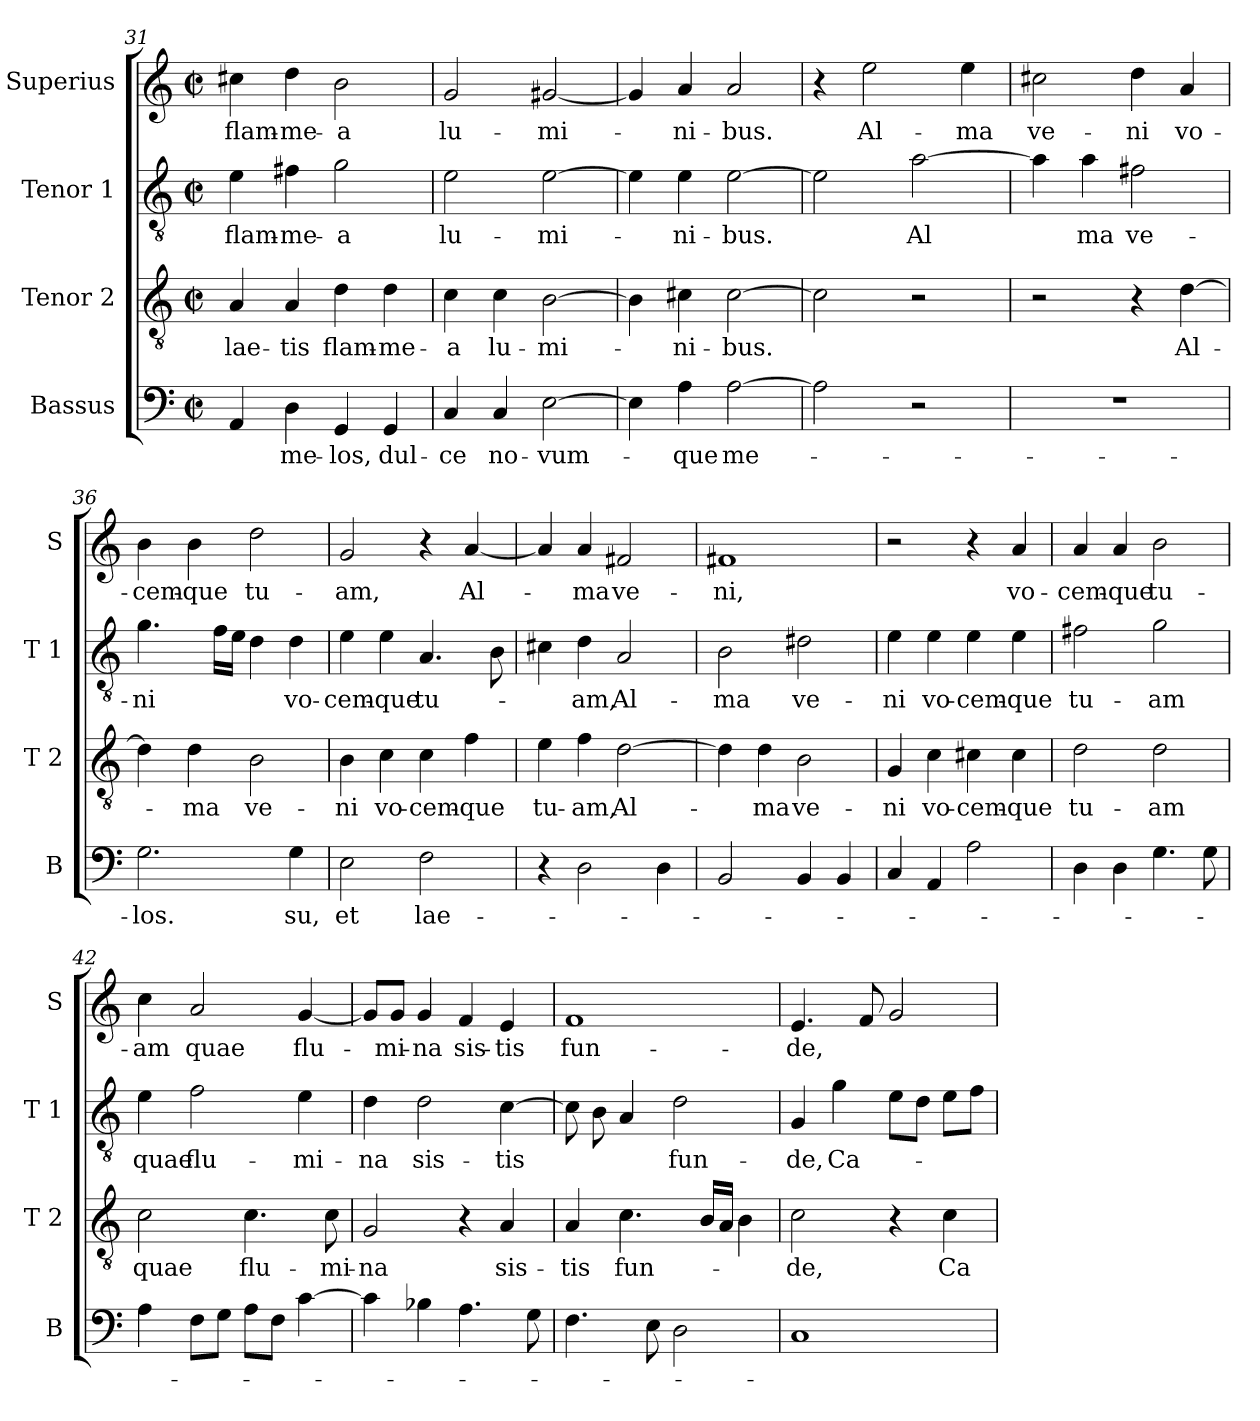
**kern	**text	**kern	**text	**kern	**text	**kern	**text
*part4	*part4	*part3	*part3	*part2	*part2	*part1	*part1
*staff4	*staff4	*staff3	*staff3	*staff2	*staff2	*staff1	*staff1
*I"Bassus	*	*I"Tenor 2	*	*I"Tenor 1	*	*I"Superius	*
*I'B	*	*I'T 2	*	*I'T 1	*	*I'S	*
*clefF4	*	*clefGv2	*	*clefGv2	*	*clefG2	*
*k[]	*	*k[]	*	*k[]	*	*k[]	*
*C:	*	*C:	*	*C:	*	*C:	*
*M2/2	*	*M2/2	*	*M2/2	*	*M2/2	*
*met(c|)	*	*met(c|)	*	*met(c|)	*	*met(c|)	*
=31	=31	=31	=31	=31	=31	=31	=31
4AA/	.	4A/	lae-	4e\	flam-	4cc#X\	flam-
4D\	me-	4A/	-tis	4f#X\	-me-	4dd\	-me-
4GG/	-los,	4d\	flam-	2g\	-a	2b\	-a
4GG/	dul-	4d\	-me-	.	.	.	.
=32	=32	=32	=32	=32	=32	=32	=32
4C/	-ce	4c\	-a	2e\	lu-	2g/	lu-
4C/	no-	4c\	lu-	.	.	.	.
[2E\	-vum-	[2B\	-mi-	[2e\	-mi-	[2g#X/	-mi-
=33	=33	=33	=33	=33	=33	=33	=33
4E\]	.	4B\]	.	4e\]	.	4g#/]	.
4A\	-que	4c#X\	-ni-	4e\	-ni-	4a/	-ni-
[2A\	me-	[2c#\	-bus.	[2e\	-bus.	2a/	-bus.
=34	=34	=34	=34	=34	=34	=34	=34
2A\]	.	2c#\]	.	2e\]	.	4r	.
.	.	.	.	.	.	2ee\	Al-
2r	.	2r	.	[2a\	Al	.	.
.	.	.	.	.	.	4ee\	-ma
=35	=35	=35	=35	=35	=35	=35	=35
1r	.	2r	.	4a\]	.	2cc#X\	ve-
.	.	.	.	4a\	ma	.	.
.	.	4r	.	2f#X\	ve-	4dd\	-ni
.	.	[4d\	Al-	.	.	4a/	vo-
!!LO:LB:g=z
=36	=36	=36	=36	=36	=36	=36	=36
2.G\	-los.	4d\]	.	4.g\	-ni	4b\	-cem-
.	.	4d\	-ma	.	.	4b\	-que
.	.	.	.	16f\LL	.	.	.
.	.	.	.	16e\JJ	.	.	.
.	.	2B\	ve-	4d\	.	2dd\	tu-
4G\	su,	.	.	4d\	vo-	.	.
=37	=37	=37	=37	=37	=37	=37	=37
2E\	et	4B\	-ni	4e\	-cem-	2g/	-am,
.	.	4c\	vo-	4e\	-que	.	.
2F\	lae-	4c\	-cem-	4.A/	tu-	4r	.
.	.	4f\	-que	.	.	[4a/	Al-
.	.	.	.	8B\	.	.	.
=38	=38	=38	=38	=38	=38	=38	=38
4r	.	4e\	tu-	4c#X\	.	4a/]	.
2D\	.	4f\	-am,	4d\	-am,	4a/	-ma
.	.	[2d\	Al-	2A/	Al-	2f#X/	ve-
4D\	.	.	.	.	.	.	.
=39	=39	=39	=39	=39	=39	=39	=39
2BB/	.	4d\]	.	2B\	-ma	1f#X	-ni,
.	.	4d\	-ma	.	.	.	.
4BB/	.	2B\	ve-	2d#X\	ve-	.	.
4BB/	.	.	.	.	.	.	.
=40	=40	=40	=40	=40	=40	=40	=40
4C/	.	4G/	-ni	4e\	-ni	2r	.
4AA/	.	4c\	vo-	4e\	vo-	.	.
2A\	.	4c#X\	-cem-	4e\	-cem-	4r	.
.	.	4c#\	-que	4e\	-que	4a/	vo-
=41	=41	=41	=41	=41	=41	=41	=41
4D\	.	2d\	tu-	2f#X\	tu-	4a/	-cem-
4D\	.	.	.	.	.	4a/	-que
4.G\	.	2d\	-am	2g\	-am	2b\	tu-
8G\	.	.	.	.	.	.	.
!!LO:PB:g=z
=42	=42	=42	=42	=42	=42	=42	=42
4A\	.	2c\	quae	4e\	quae	4cc\	-am
8F\L	.	.	.	2f\	flu-	2a/	quae
8G\J	.	.	.	.	.	.	.
8A\L	.	4.c\	flu-	.	.	.	.
8F\J	.	.	.	.	.	.	.
[4c\	.	.	.	4e\	-mi-	[4g/	flu-
.	.	8c\	-mi-	.	.	.	.
=43	=43	=43	=43	=43	=43	=43	=43
4c\]	.	2G/	-na	4d\	-na	8g/L]	.
.	.	.	.	.	.	8g/J	-mi-
4B-X\	.	.	.	2d\	sis-	4g/	-na
4.A\	.	4r	.	.	.	4f/	sis-
.	.	4A/	sis-	[4c\	-tis	4e/	-tis
8G\	.	.	.	.	.	.	.
=44	=44	=44	=44	=44	=44	=44	=44
4.F\	.	4A/	-tis	8c\]	.	1f	fun-
.	.	.	.	8B\	.	.	.
.	.	4.c\	fun-	4A/	.	.	.
8E\	.	.	.	.	.	.	.
2D\	.	.	.	2d\	fun-	.	.
.	.	16B/LL	.	.	.	.	.
.	.	16A/JJ	.	.	.	.	.
.	.	4B\	.	.	.	.	.
=45	=45	=45	=45	=45	=45	=45	=45
1C	.	2c\	-de,	4G/	-de,	4.e/	-de,
.	.	.	.	4g\	Ca-	.	.
.	.	.	.	.	.	8f/	.
.	.	4r	.	8e\L	.	2g/	.
.	.	.	.	8d\J	.	.	.
.	.	4c\	Ca-	8e\L	.	.	.
.	.	.	.	8f\J	.	.	.
=	=	=	=	=	=	=	=
*-	*-	*-	*-	*-	*-	*-	*-
